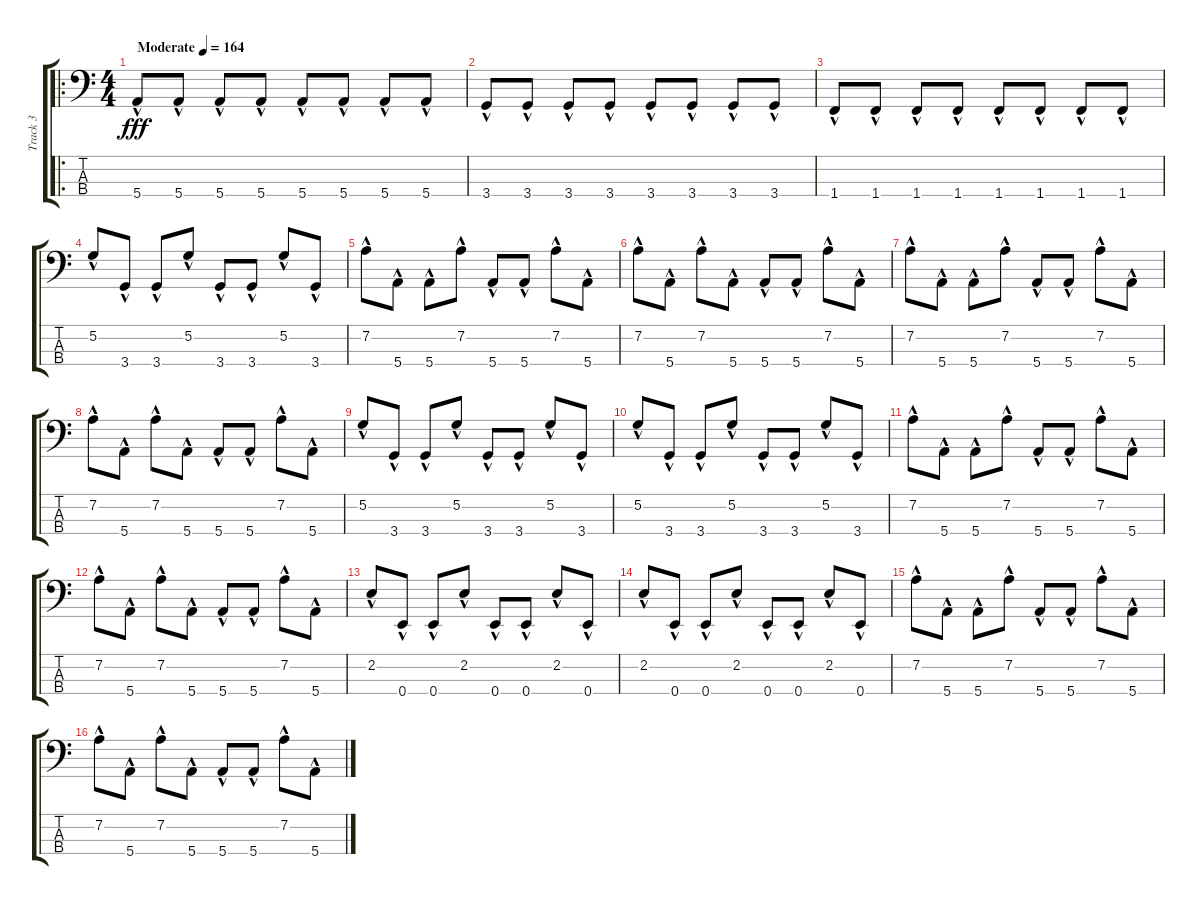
\track ("Track 3" "Track 3") {instrument electricbasspick bank 2}
\staff {score tabs}
\tuning (G2 D2 A1 E1) {hide}
\ro
\ts (4 4)
\tempo (164 "Moderate")
\clef f4
\ks c
5.4{hac}.8{dy fff instrument electricbasspick} 5.4{hac}.8 5.4{hac}.8 5.4{hac}.8 5.4{hac}.8 5.4{hac}.8 5.4{hac}.8 5.4{hac}.8 |
3.4{hac}.8 3.4{hac}.8 3.4{hac}.8 3.4{hac}.8 3.4{hac}.8 3.4{hac}.8 3.4{hac}.8 3.4{hac}.8 |
1.4{hac}.8 1.4{hac}.8 1.4{hac}.8 1.4{hac}.8 1.4{hac}.8 1.4{hac}.8 1.4{hac}.8 1.4{hac}.8 |
5.2{hac}.8 3.4{hac}.8 3.4{hac}.8 5.2{hac}.8 3.4{hac}.8 3.4{hac}.8 5.2{hac}.8 3.4{hac}.8 |
7.2{hac}.8 5.4{hac}.8 5.4{hac}.8 7.2{hac}.8 5.4{hac}.8 5.4{hac}.8 7.2{hac}.8 5.4{hac}.8 |
7.2{hac}.8 5.4{hac}.8 7.2{hac}.8 5.4{hac}.8 5.4{hac}.8 5.4{hac}.8 7.2{hac}.8 5.4{hac}.8 |
7.2{hac}.8 5.4{hac}.8 5.4{hac}.8 7.2{hac}.8 5.4{hac}.8 5.4{hac}.8 7.2{hac}.8 5.4{hac}.8 |
7.2{hac}.8 5.4{hac}.8 7.2{hac}.8 5.4{hac}.8 5.4{hac}.8 5.4{hac}.8 7.2{hac}.8 5.4{hac}.8 |
5.2{hac}.8 3.4{hac}.8 3.4{hac}.8 5.2{hac}.8 3.4{hac}.8 3.4{hac}.8 5.2{hac}.8 3.4{hac}.8 |
5.2{hac}.8 3.4{hac}.8 3.4{hac}.8 5.2{hac}.8 3.4{hac}.8 3.4{hac}.8 5.2{hac}.8 3.4{hac}.8 |
7.2{hac}.8 5.4{hac}.8 5.4{hac}.8 7.2{hac}.8 5.4{hac}.8 5.4{hac}.8 7.2{hac}.8 5.4{hac}.8 |
7.2{hac}.8 5.4{hac}.8 7.2{hac}.8 5.4{hac}.8 5.4{hac}.8 5.4{hac}.8 7.2{hac}.8 5.4{hac}.8 |
2.2{hac}.8 0.4{hac}.8 0.4{hac}.8 2.2{hac}.8 0.4{hac}.8 0.4{hac}.8 2.2{hac}.8 0.4{hac}.8 |
2.2{hac}.8 0.4{hac}.8 0.4{hac}.8 2.2{hac}.8 0.4{hac}.8 0.4{hac}.8 2.2{hac}.8 0.4{hac}.8 |
7.2{hac}.8 5.4{hac}.8 5.4{hac}.8 7.2{hac}.8 5.4{hac}.8 5.4{hac}.8 7.2{hac}.8 5.4{hac}.8 |
7.2{hac}.8 5.4{hac}.8 7.2{hac}.8 5.4{hac}.8 5.4{hac}.8 5.4{hac}.8 7.2{hac}.8 5.4{hac}.8
